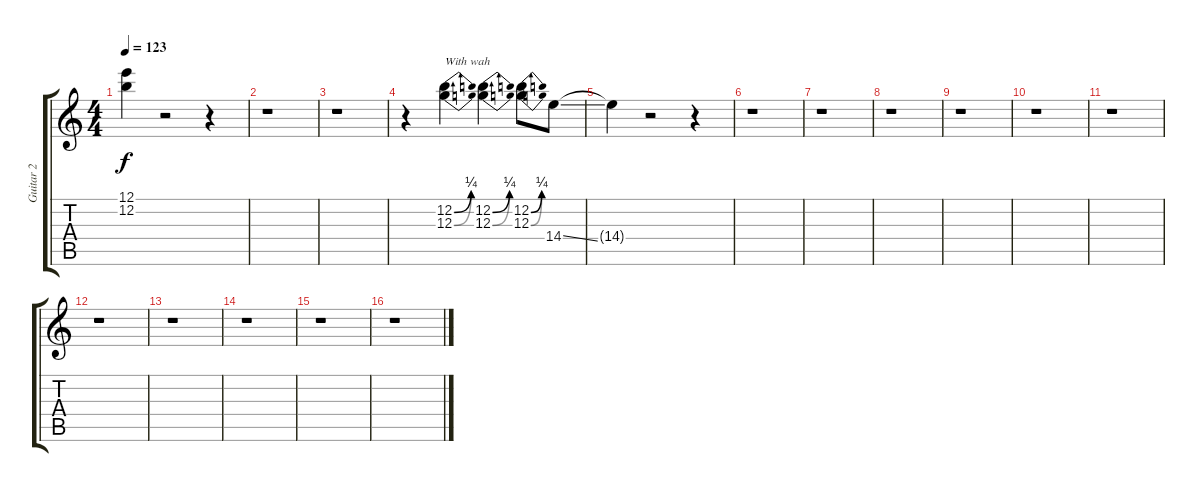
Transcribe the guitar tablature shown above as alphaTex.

\track ("Guitar 2" "Guitar 2") {instrument overdrivenguitar}
\staff {score tabs}
\tuning (E4 B3 G3 D3 A2 E2) {hide}
\ts (4 4)
\tempo 123
\clef g2
\ks c
(12.1{t} 12.2{t}).4{dy f} r.2 r.4 |
r.1 |
r.1 |
r.4 (12.2{be (bend 0 0 60 1)} 12.3{be (bend 0 0 60 1)}).4{txt "With wah"} (12.2{be (bend 0 0 60 1)} 12.3{be (bend 0 0 60 1)}).4 (12.2{be (bend 0 0 60 1)} 12.3{be (bend 0 0 60 1)}).8 14.4{ss}.8 |
14.4{t}.4 r.2 r.4 |
r.1 |
r.1 |
r.1 |
r.1 |
r.1 |
r.1 |
r.1 |
r.1 |
r.1 |
r.1 |
r.1
